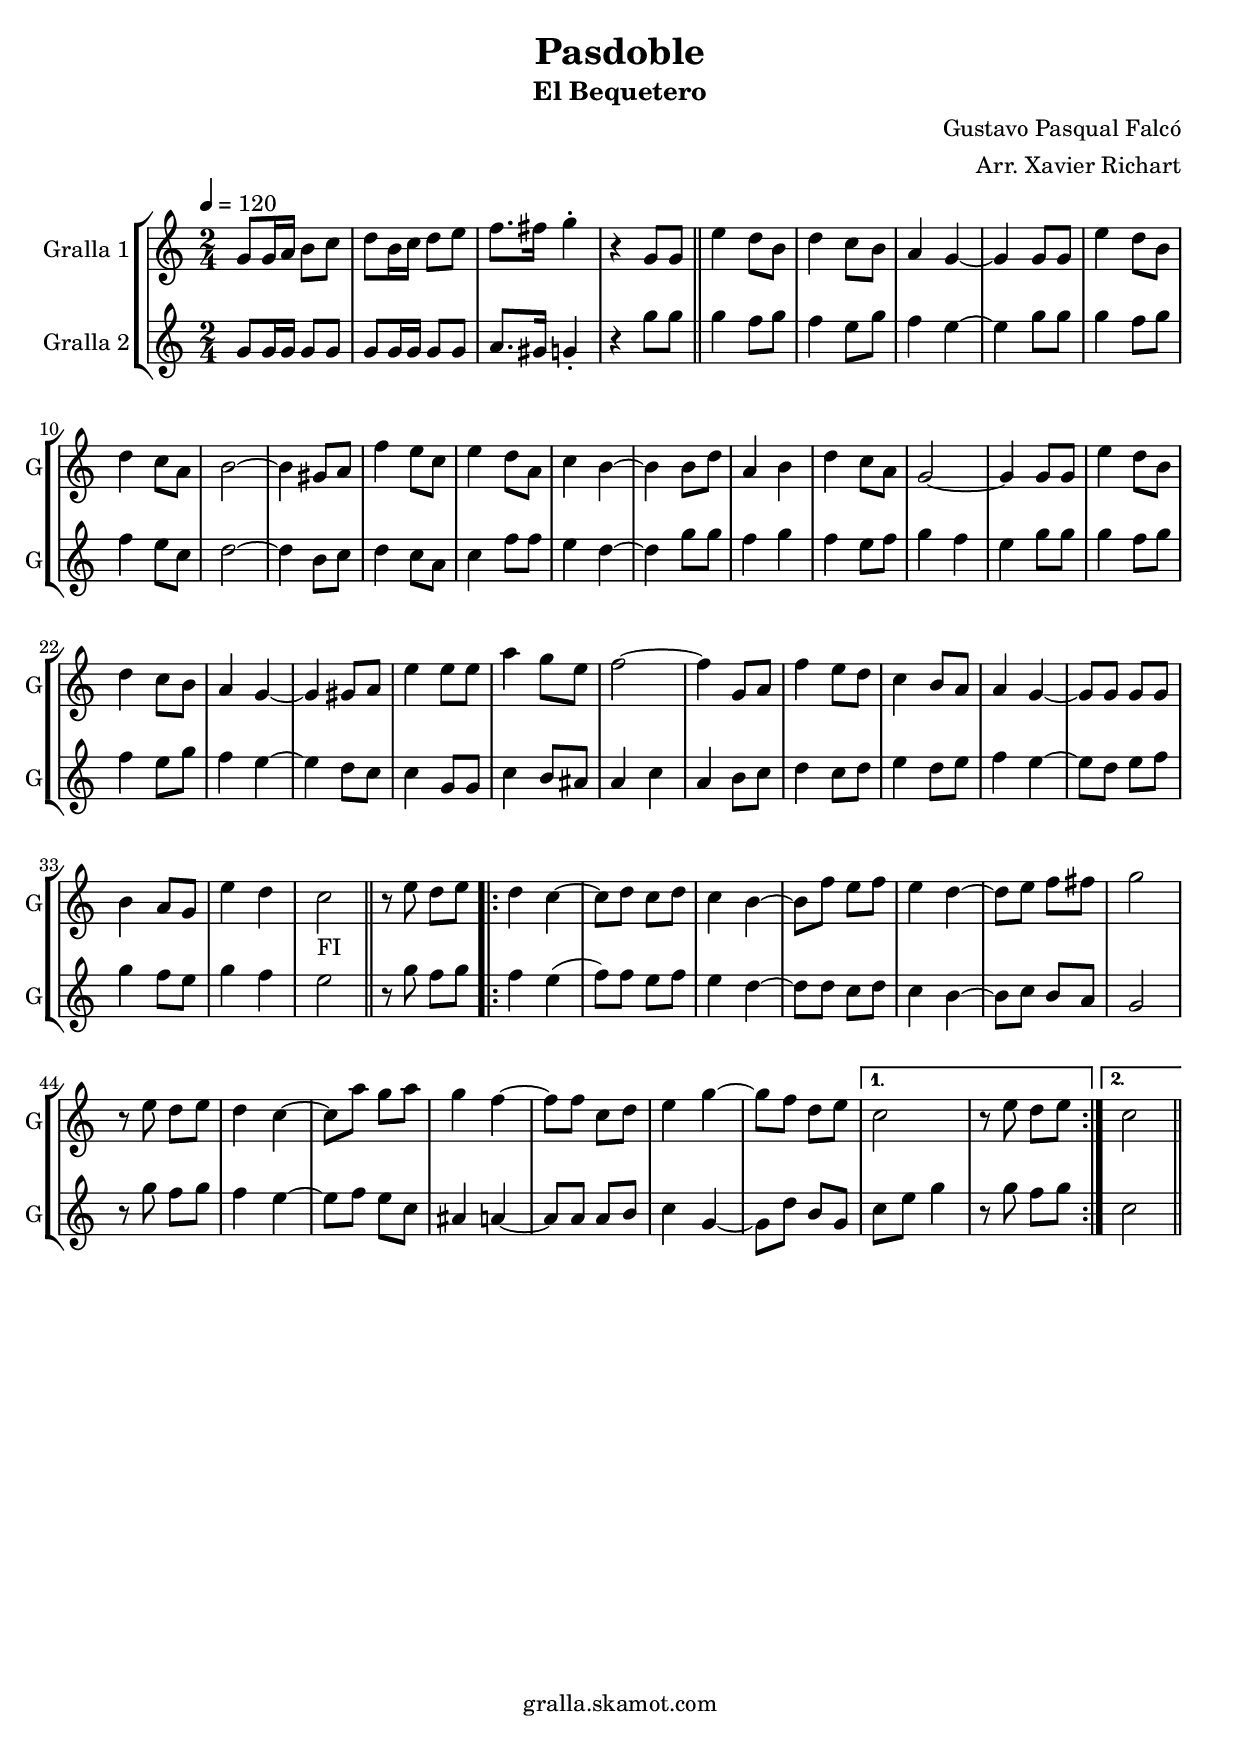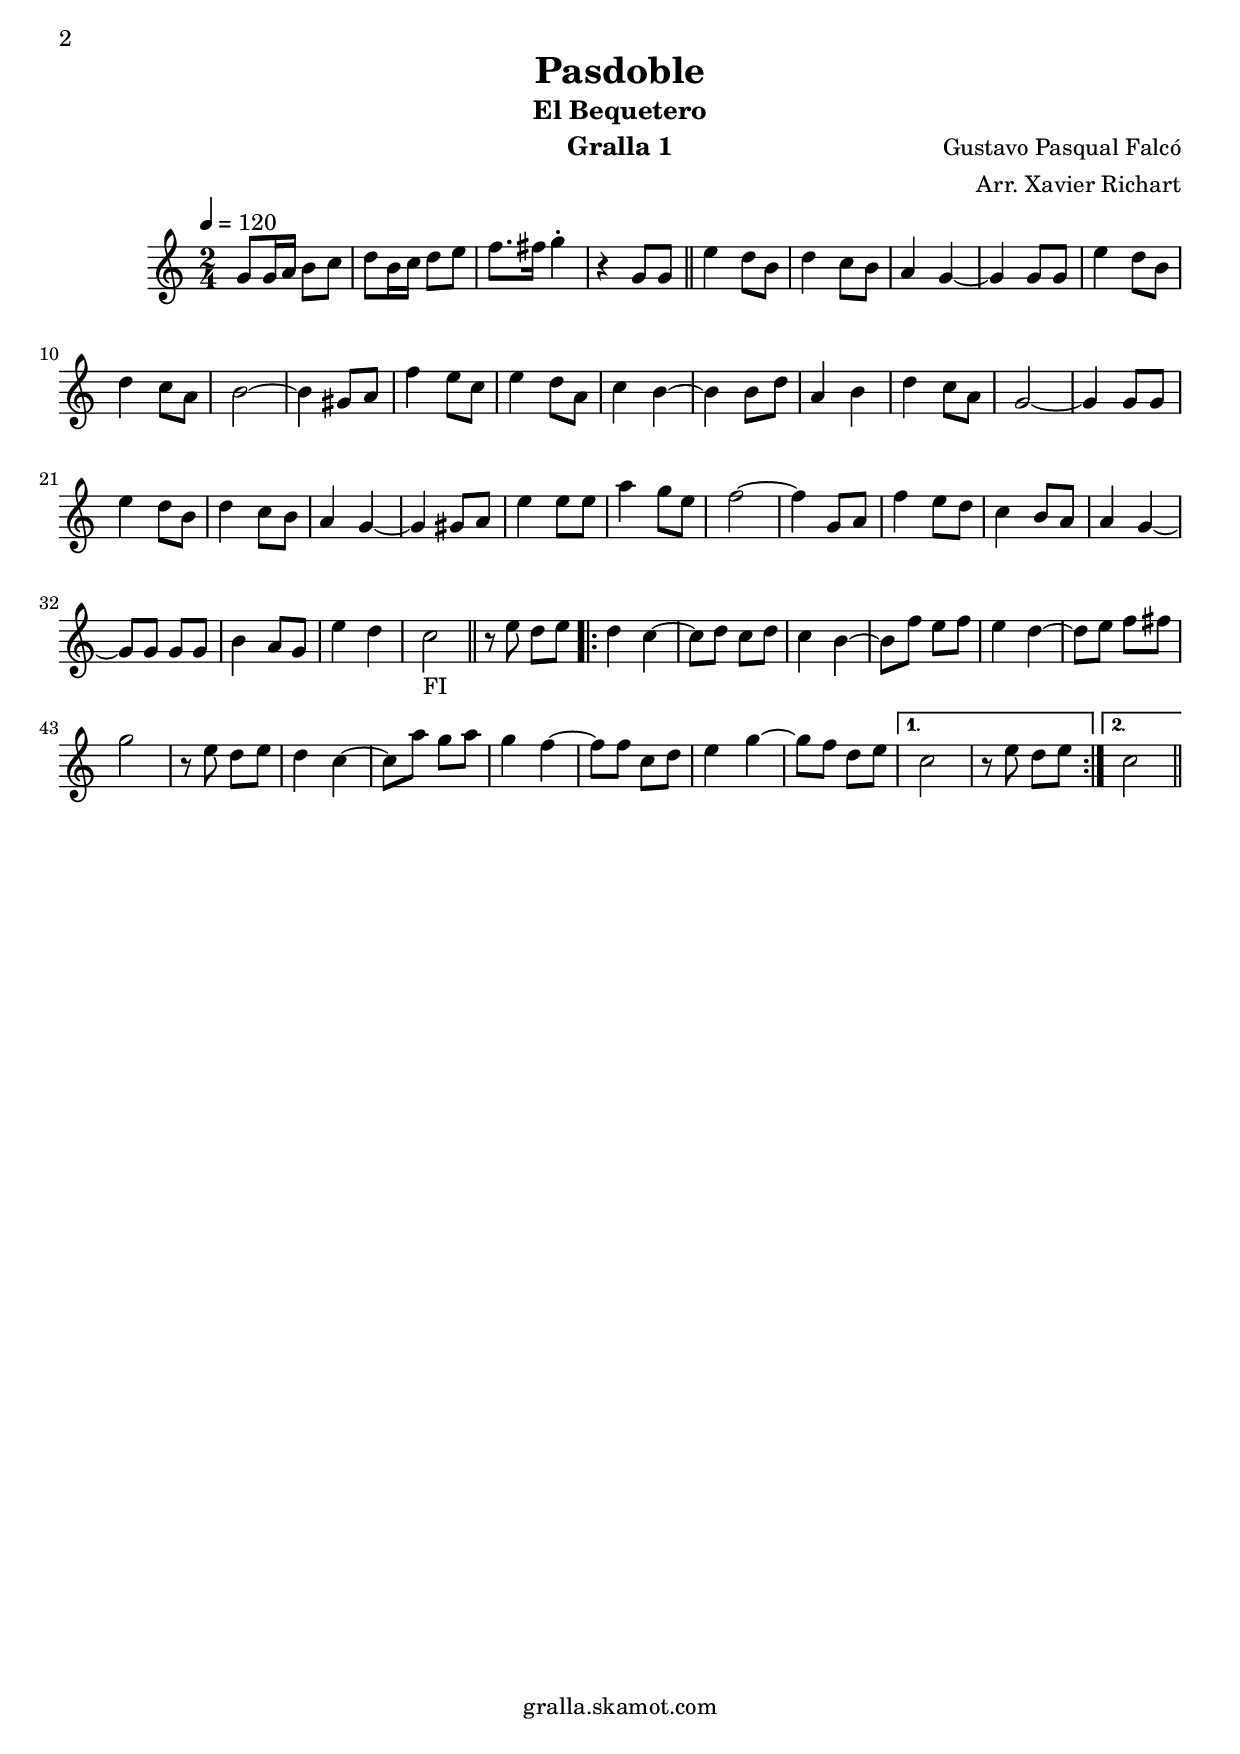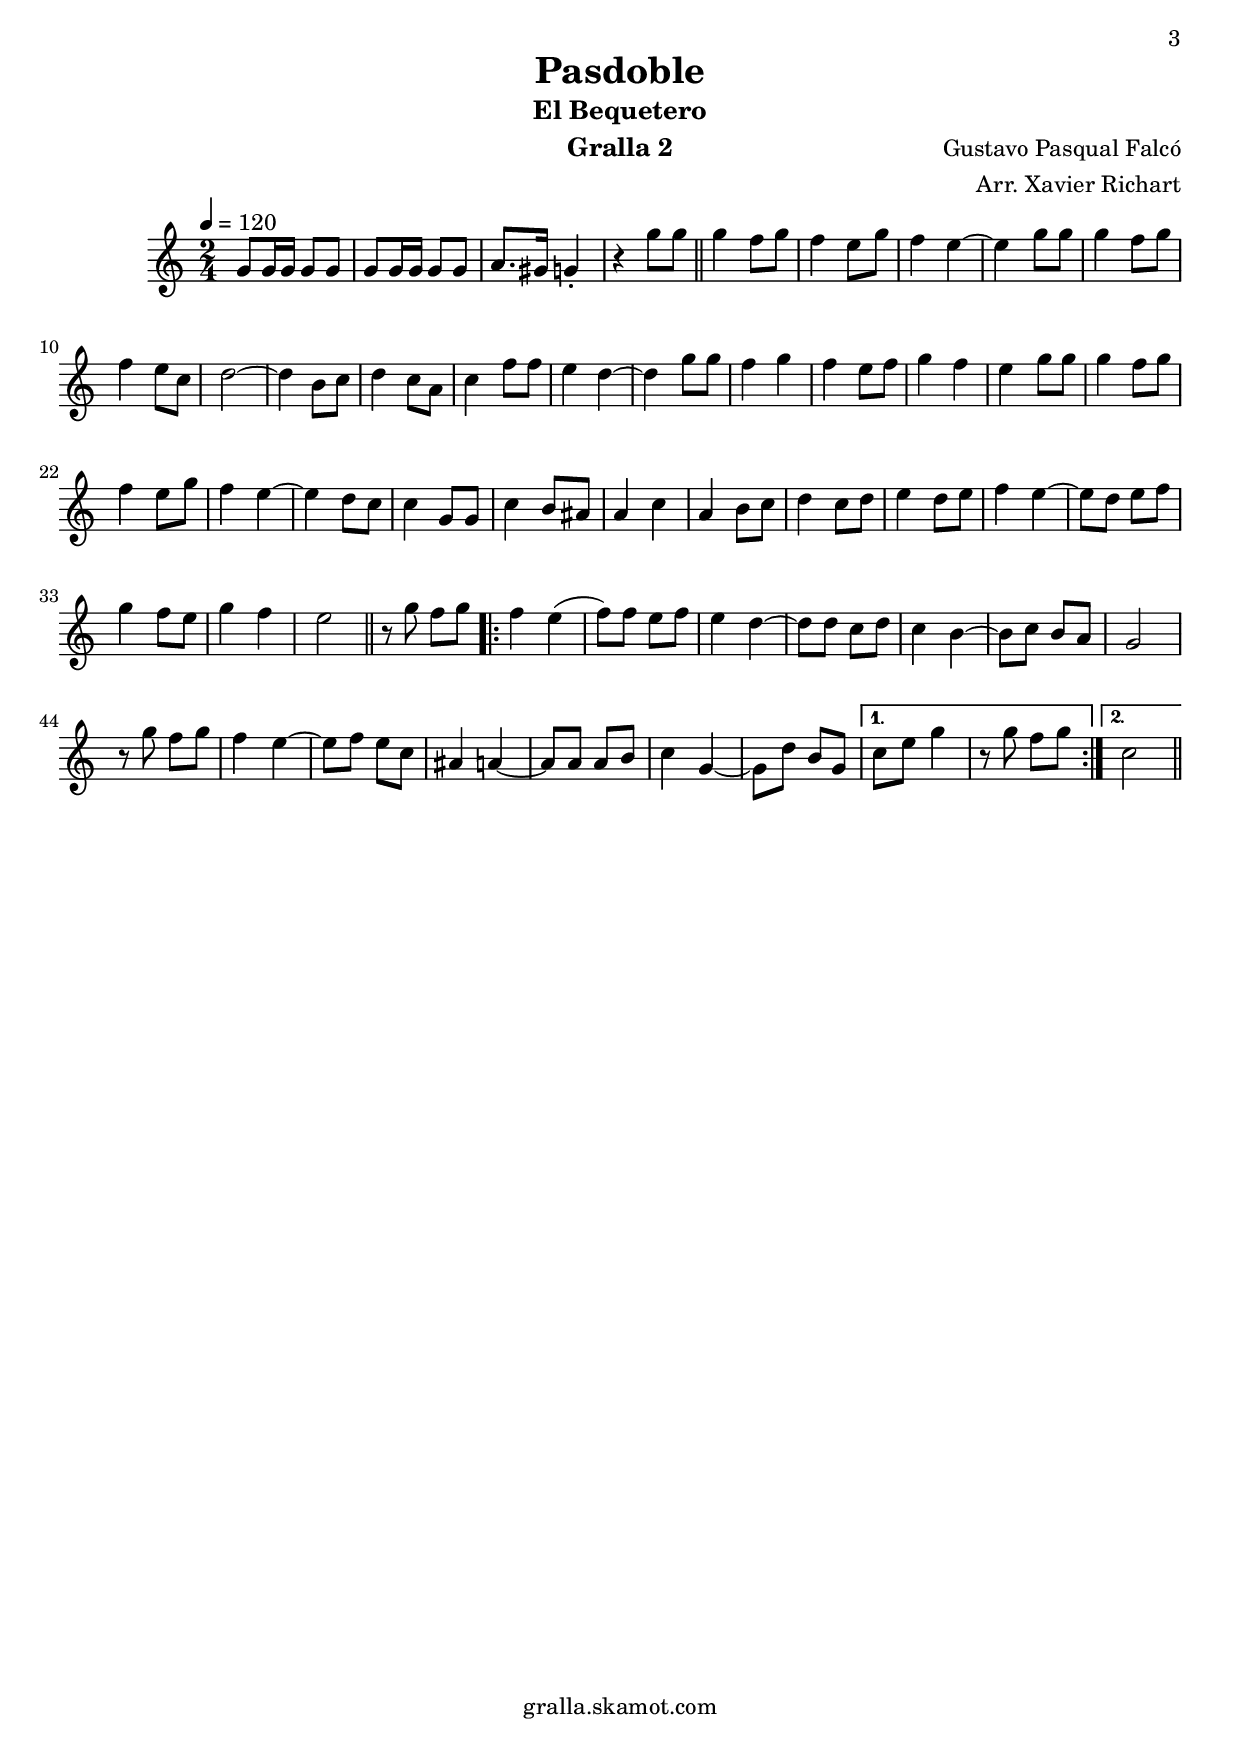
\version "2.16.2"

\header {
  dedication=""
  title="Pasdoble"
  subtitle="El Bequetero"
  subsubtitle=""
  poet=""
  meter=""
  piece=""
  composer="Gustavo Pasqual Falcó"
  arranger="Arr. Xavier Richart"
  opus=""
  instrument=""
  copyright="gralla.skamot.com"
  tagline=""
}

liniaroAa =
\relative g'
{
  \tempo 4=120
  \clef treble
  \key c \major
  \time 2/4
  g8 g16 a b8 c  |
  d8 b16 c d8 e  |
  f8. fis16 g4-.  |
  r4 g,8 g  \bar "||"
  %05
  e'4 d8 b  |
  d4 c8 b  |
  a4 g ~  |
  g4 g8 g  |
  e'4 d8 b  |
  %10
  d4 c8 a  |
  b2 ~  |
  b4 gis8 a  |
  f'4 e8 c  |
  e4 d8 a  |
  %15
  c4 b ~  |
  b4 b8 d  |
  a4 b  |
  d4 c8 a  |
  g2 ~  |
  %20
  g4 g8 g  |
  e'4 d8 b  |
  d4 c8 b  |
  a4 g ~  |
  g4 gis8 a  |
  %25
  e'4 e8 e  |
  a4 g8 e  |
  f2 ~  |
  f4 g,8 a  |
  f'4 e8 d  |
  %30
  c4 b8 a  |
  a4 g ~  |
  g8 g g g  |
  b4 a8 g  |
  e'4 d  |
  %35
  c2 _"FI"  \bar "||"
  r8 e d e  |
  \repeat volta 2 { d4 c ~  |
  c8 d c d  |
  c4 b ~  |
  %40
  b8 f' e f  |
  e4 d ~  |
  d8 e f fis  |
  g2  |
  r8 e d e  |
  %45
  d4 c ~  |
  c8 a' g a  |
  g4 f ~  |
  f8 f c d  |
  e4 g ~  |
  %50
  g8 f d e }
  \alternative { { c2  |
  r8 e d e }
  { c2 } } \bar "||"
}

liniaroAb =
\relative g'
{
  \tempo 4=120
  \clef treble
  \key c \major
  \time 2/4
  g8 g16 g g8 g  |
  g8 g16 g g8 g  |
  a8. gis16 g4-.  |
  r4 g'8 g  \bar "||"
  %05
  g4 f8 g  |
  f4 e8 g  |
  f4 e ~  |
  e4 g8 g  |
  g4 f8 g  |
  %10
  f4 e8 c  |
  d2 ~  |
  d4 b8 c  |
  d4 c8 a  |
  c4 f8 f  |
  %15
  e4 d ~  |
  d4 g8 g  |
  f4 g  |
  f4 e8 f  |
  g4 f  |
  %20
  e4 g8 g  |
  g4 f8 g  |
  f4 e8 g  |
  f4 e ~  |
  e4 d8 c  |
  %25
  c4 g8 g  |
  c4 b8 ais  |
  a4 c  |
  a4 b8 c  |
  d4 c8 d  |
  %30
  e4 d8 e  |
  f4 e ~  |
  e8 d e f  |
  g4 f8 e  |
  g4 f  |
  %35
  e2  \bar "||"
  r8 g f g  |
  \repeat volta 2 { f4 e (  |
  f8 ) f e f  |
  e4 d ~  |
  %40
  d8 d c d  |
  c4 b ~  |
  b8 c b a  |
  g2  |
  r8 g' f g  |
  %45
  f4 e ~  |
  e8 f e c  |
  ais4 a ~  |
  a8 a a b  |
  c4 g ~  |
  %50
  g8 d' b g }
  \alternative { { c8 e g4  |
  r8 g f g }
  { c,2 } } \bar "||"
}

\bookpart {
  \score {
    \new StaffGroup {
      \override Score.RehearsalMark.self-alignment-X = #LEFT
      <<
        \new Staff \with {instrumentName = #"Gralla 1" shortInstrumentName = #"G"} \liniaroAa
        \new Staff \with {instrumentName = #"Gralla 2" shortInstrumentName = #"G"} \liniaroAb
      >>
    }
    \layout {}
  }
  \score { \unfoldRepeats
    \new StaffGroup {
      \override Score.RehearsalMark.self-alignment-X = #LEFT
      <<
        \new Staff \with {instrumentName = #"Gralla 1" shortInstrumentName = #"G"} \liniaroAa
        \new Staff \with {instrumentName = #"Gralla 2" shortInstrumentName = #"G"} \liniaroAb
      >>
    }
    \midi {
      \set Staff.midiInstrument = "oboe"
      \set DrumStaff.midiInstrument = "drums"
    }
  }
}

\bookpart {
  \header {instrument="Gralla 1"}
  \score {
    \new StaffGroup {
      \override Score.RehearsalMark.self-alignment-X = #LEFT
      <<
        \new Staff \liniaroAa
      >>
    }
    \layout {}
  }
  \score { \unfoldRepeats
    \new StaffGroup {
      \override Score.RehearsalMark.self-alignment-X = #LEFT
      <<
        \new Staff \liniaroAa
      >>
    }
    \midi {
      \set Staff.midiInstrument = "oboe"
      \set DrumStaff.midiInstrument = "drums"
    }
  }
}

\bookpart {
  \header {instrument="Gralla 2"}
  \score {
    \new StaffGroup {
      \override Score.RehearsalMark.self-alignment-X = #LEFT
      <<
        \new Staff \liniaroAb
      >>
    }
    \layout {}
  }
  \score { \unfoldRepeats
    \new StaffGroup {
      \override Score.RehearsalMark.self-alignment-X = #LEFT
      <<
        \new Staff \liniaroAb
      >>
    }
    \midi {
      \set Staff.midiInstrument = "oboe"
      \set DrumStaff.midiInstrument = "drums"
    }
  }
}

